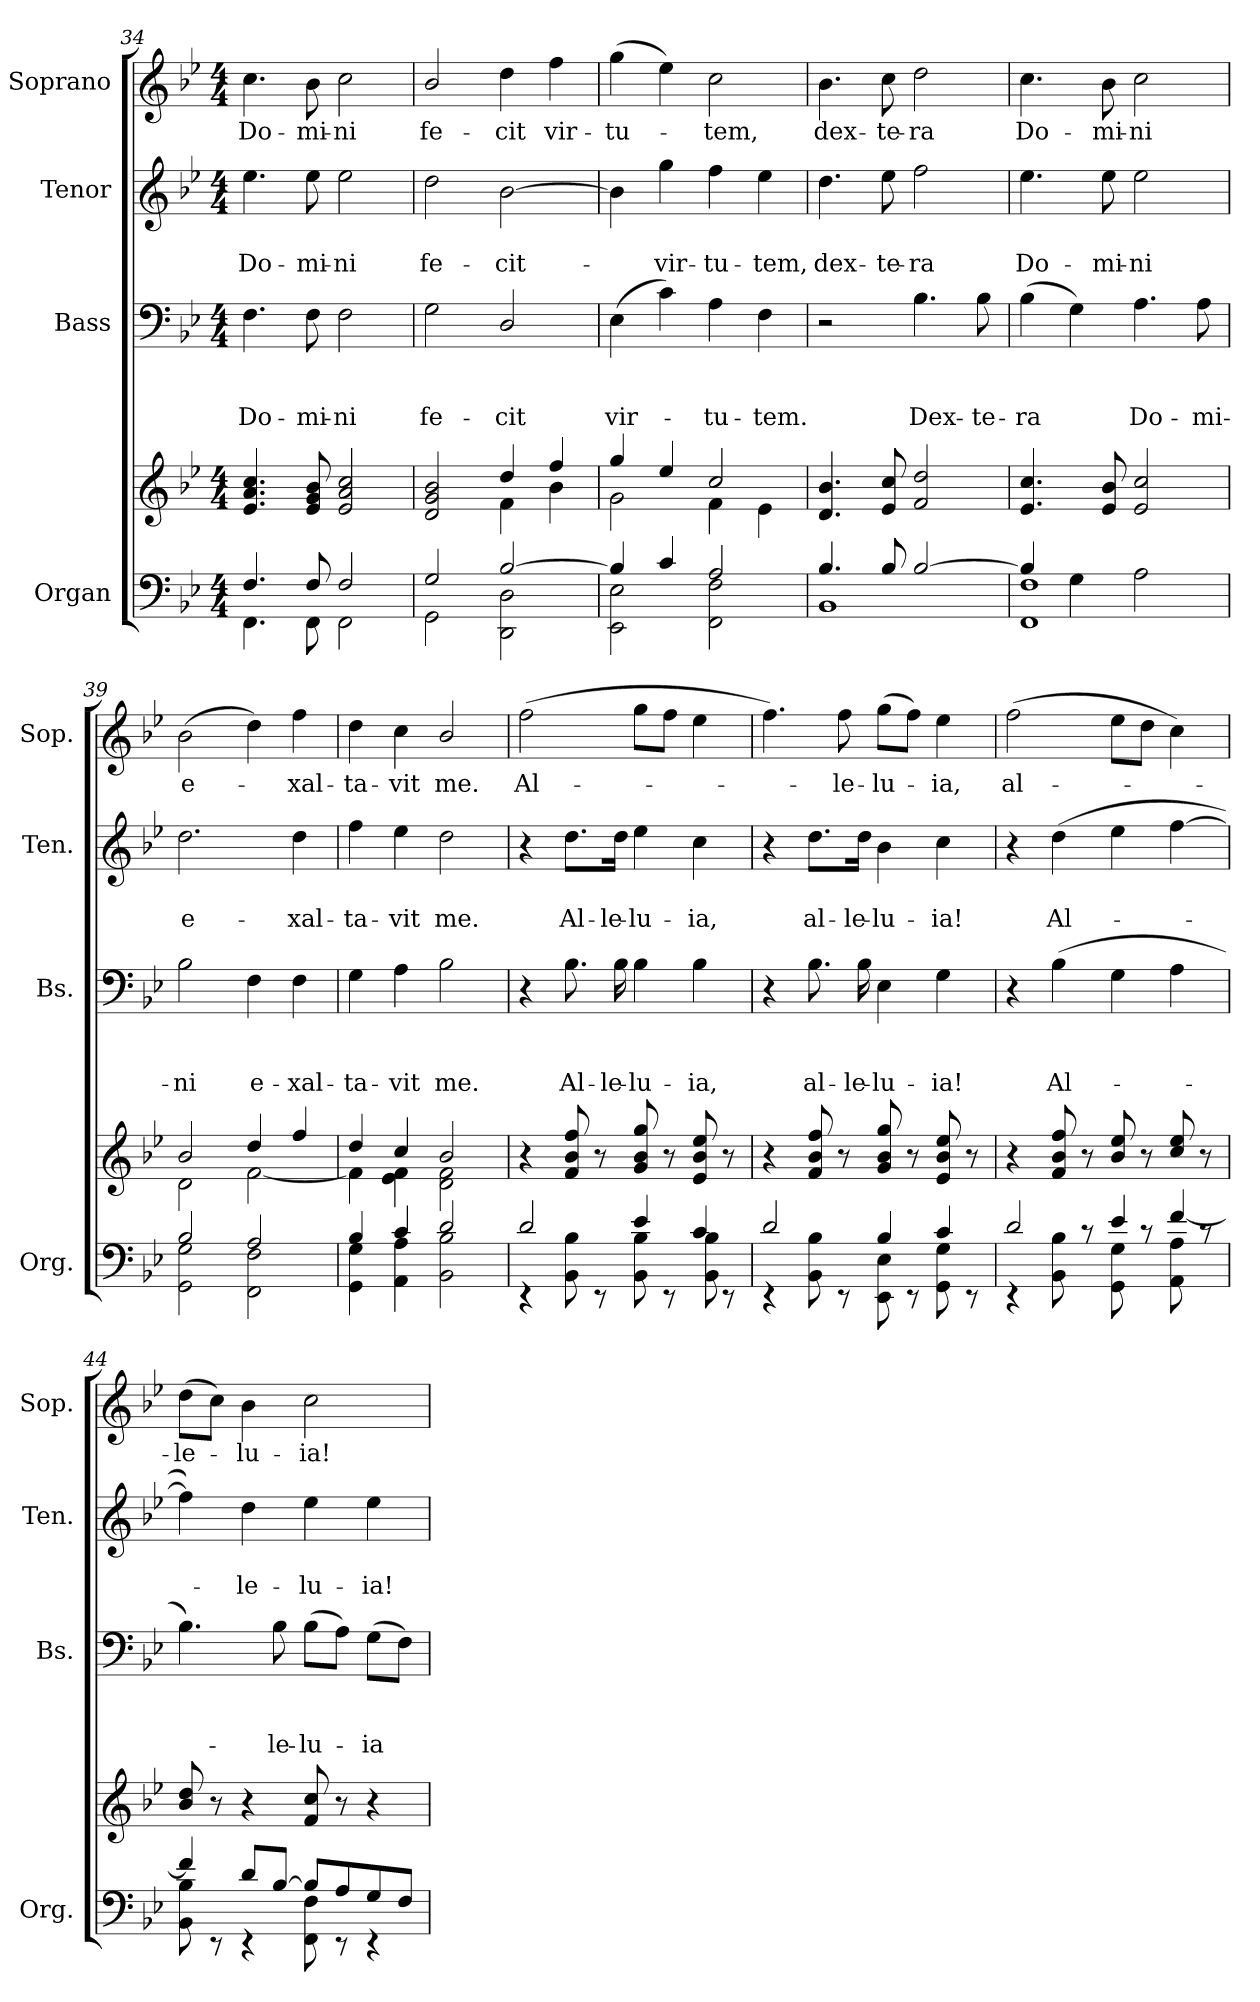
**kern	**kern	**kern	**text	**text	**text	**kern	**text	**text	**kern	**text
*part4	*part4	*part3	*part3	*part3	*part3	*part2	*part2	*part2	*part1	*part1
*staff5	*staff4	*staff3	*staff3	*staff3	*staff3	*staff2	*staff2	*staff2	*staff1	*staff1
*I"Organ	*	*I"Bass	*	*	*	*I"Tenor	*	*	*I"Soprano	*
*I'Org.	*	*I'Bs.	*	*	*	*I'Ten.	*	*	*I'Sop.	*
!!LO:LB:g=z
*clefF4	*clefG2	*clefF4	*	*	*	*clefG2	*	*	*clefG2	*
*	*	*	*	*	*	*ITrd7c12	*	*	*	*
*k[b-e-]	*k[b-e-]	*k[b-e-]	*	*	*	*k[b-e-]	*	*	*k[b-e-]	*
*B-:	*B-:	*B-:	*	*	*	*B-:	*	*	*B-:	*
*M4/4	*M4/4	*M4/4	*	*	*	*M4/4	*	*	*M4/4	*
=34	=34	=34	=34	=34	=34	=34	=34	=34	=34	=34
*^	*^	*	*	*	*	*	*	*	*	*
*	*^	*	*^	*	*	*	*	*	*	*	*	*
!	!	!	!	!	!	!	!	!	!LO:LY:b	!	!	!LO:LY:b	!	!LO:LY:b
4.F/	4.FF\	1ryy	1ryy	1ryy	4.e-/ 4.a/ 4.cc/	4.F\	.	.	Do-	4.e-\	.	Do-	4.cc\	Do-
!	!	!	!	!	!	!	!	!	!LO:LY:b	!	!	!LO:LY:b	!	!LO:LY:b
8F/	8FF\	.	.	.	8e-/ 8g/ 8b-/	8F\	.	.	-mi-	8e-\	.	-mi-	8b-\	-mi-
!	!	!	!	!	!	!	!	!	!LO:LY:b	!	!	!LO:LY:b	!	!LO:LY:b
2F/	2FF\	.	.	.	2e-/ 2a/ 2cc/	2F\	.	.	-ni	2e-\	.	-ni	2cc\	-ni
=35	=35	=35	=35	=35	=35	=35	=35	=35	=35	=35	=35	=35	=35	=35
!	!	!	!	!	!	!	!	!	!LO:LY:b	!	!	!LO:LY:b	!	!LO:LY:b
2G/	2GG\	1ryy	1ryy	2ryy	2d/ 2g/ 2b-/	2G\	.	.	fe-	2d\	.	fe-	2b-/	fe-
!	!	!	!	!	!	!	!	!	!LO:LY:b	!	!	!LO:LY:b	!	!LO:LY:b
[>2B-/	2DD\ 2D\	.	.	4f\	4dd/	2D/	.	.	-cit	[>2B-\	.	-cit-	4dd\	-cit
!	!	!	!	!	!	!	!	!	!	!	!	!	!	!LO:LY:b
.	.	.	.	4b-\	4ff/	.	.	.	.	.	.	.	4ff\	vir-
=36	=36	=36	=36	=36	=36	=36	=36	=36	=36	=36	=36	=36	=36	=36
!	!	!	!	!	!	!	!	!	!LO:LY:b	!	!	!	!	!LO:LY:b
4B-/]	2EE-\ 2E-\	1ryy	1ryy	2g\	4gg/	(>4E-\	.	.	vir-	4B-\]	.	.	(>4gg\	-tu-
!	!	!	!	!	!	!	!	!	!	!	!	!LO:LY:b	!	!
4c/	.	.	.	.	4ee-/	4c\)	.	.	.	4g\	.	-vir-	4ee-\)	.
!	!	!	!	!	!	!	!	!	!LO:LY:b	!	!	!LO:LY:b	!	!LO:LY:b
2A/	2FF\ 2F\	.	.	4f\	2cc/	4A\	.	.	-tu-	4f\	.	-tu-	2cc\	-tem,
!	!	!	!	!	!	!	!	!	!LO:LY:b	!	!	!LO:LY:b	!	!
.	.	.	.	4e-\	.	4F\	.	.	-tem.	4e-\	.	-tem,	.	.
=37	=37	=37	=37	=37	=37	=37	=37	=37	=37	=37	=37	=37	=37	=37
!	!	!	!	!	!	!	!	!	!	!	!	!LO:LY:b	!	!LO:LY:b
4.B-/	1BB-	1ryy	1ryy	1ryy	4.d/ 4.b-/	2r	.	.	.	4.d\	.	dex-	4.b-\	dex-
!	!	!	!	!	!	!	!	!	!	!	!	!LO:LY:b	!	!LO:LY:b
8B-/	.	.	.	.	8e-/ 8cc/	.	.	.	.	8e-\	.	-te-	8cc\	-te-
!	!	!	!	!	!	!	!	!	!LO:LY:b	!	!	!LO:LY:b	!	!LO:LY:b
[>2B-/	.	.	.	.	2f/ 2dd/	4.B-\	.	.	Dex-	2f\	.	-ra	2dd\	-ra
!	!	!	!	!	!	!	!	!	!LO:LY:b	!	!	!	!	!
.	.	.	.	.	.	8B-\	.	.	-te-	.	.	.	.	.
=38	=38	=38	=38	=38	=38	=38	=38	=38	=38	=38	=38	=38	=38	=38
!	!	!	!	!	!	!	!	!	!LO:LY:b	!	!	!LO:LY:b	!	!LO:LY:b
4B-/]	1FF 1F	1ryy	1ryy	1ryy	4.e-/ 4.cc/	(>4B-\	.	.	-ra	4.e-\	.	Do-	4.cc\	Do-
4G\	.	.	.	.	.	4G\)	.	.	.	.	.	.	.	.
!	!	!	!	!	!	!	!	!	!	!	!	!LO:LY:b	!	!LO:LY:b
.	.	.	.	.	8e-/ 8b-/	.	.	.	.	8e-\	.	-mi-	8b-\	-mi-
!	!	!	!	!	!	!	!	!	!LO:LY:b	!	!	!LO:LY:b	!	!LO:LY:b
2A\	.	.	.	.	2e-/ 2cc/	4.A\	.	.	Do-	2e-\	.	-ni	2cc\	-ni
!	!	!	!	!	!	!	!	!	!LO:LY:b	!	!	!	!	!
.	.	.	.	.	.	8A\	.	.	-mi-	.	.	.	.	.
=39	=39	=39	=39	=39	=39	=39	=39	=39	=39	=39	=39	=39	=39	=39
!	!	!	!	!	!	!	!	!	!LO:LY:b	!	!	!LO:LY:b	!	!LO:LY:b
2B-/	2GG\ 2G\	1ryy	1ryy	2d\	2b-/	2B-\	.	.	-ni	2.d\	.	e-	(>2b-\	e-
!	!	!	!	!	!	!	!	!	!LO:LY:b	!	!	!	!	!
2A/	2FF\ 2F\	.	.	[<2f\	4dd/	4F\	.	.	e-	.	.	.	4dd\)	.
!	!	!	!	!	!	!	!	!	!LO:LY:b	!	!	!LO:LY:b	!	!LO:LY:b
.	.	.	.	.	4ff/	4F\	.	.	-xal-	4d\	.	-xal-	4ff\	-xal-
=40	=40	=40	=40	=40	=40	=40	=40	=40	=40	=40	=40	=40	=40	=40
!	!	!	!	!	!	!	!	!	!LO:LY:b	!	!	!LO:LY:b	!	!LO:LY:b
4B-/	4GG\ 4G\	1ryy	1ryy	4f\]	4dd/	4G\	.	.	-ta-	4f\	.	-ta-	4dd\	-ta-
!	!	!	!	!	!	!	!	!	!LO:LY:b	!	!	!LO:LY:b	!	!LO:LY:b
4c/	4AA\ 4A\	.	.	4e-\ 4f\	4cc/	4A\	.	.	-vit	4e-\	.	-vit	4cc\	-vit
!	!	!	!	!	!	!	!	!	!LO:LY:b	!	!	!LO:LY:b	!	!LO:LY:b
2d/	2BB-\ 2B-\	.	.	2d\ 2f\	2b-/	2B-\	.	.	me.	2d\	.	me.	2b-/	me.
!!LO:PB:g=z
=41	=41	=41	=41	=41	=41	=41	=41	=41	=41	=41	=41	=41	=41	=41
!	!	!	!	!	!	!	!	!	!	!	!	!	!	!LO:LY:b
2d/	4rEE	1ryy	1ryy	1ryy	4r	4r	.	.	.	4r	.	.	(>2ff\	Al-
!	!	!	!	!	!	!	!	!	!LO:LY:b	!	!	!LO:LY:b	!	!
.	8BB-\ 8B-\	.	.	.	8f/ 8b-/ 8ff/	8.B-\	.	.	Al-	8.d\L	.	Al-	.	.
.	8rEE	.	.	.	8r	.	.	.	.	.	.	.	.	.
!	!	!	!	!	!	!	!	!	!LO:LY:b	!	!	!LO:LY:b	!	!
.	.	.	.	.	.	16B-\	.	.	-le-	16d\Jk	.	-le-	.	.
!	!	!	!	!	!	!	!	!	!LO:LY:b	!	!	!LO:LY:b	!	!
4e-/	8BB-\ 8B-\	.	.	.	8g/ 8b-/ 8gg/	4B-\	.	.	-lu-	4e-\	.	-lu-	8gg\L	.
.	8rEE	.	.	.	8r	.	.	.	.	.	.	.	8ff\J	.
!	!	!	!	!	!	!	!	!	!LO:LY:b	!	!	!LO:LY:b	!	!
4c/	8BB-\ 8B-\	.	.	.	8e-/ 8b-/ 8ee-/	4B-\	.	.	-ia,	4c\	.	-ia,	4ee-\	.
.	8rEE	.	.	.	8r	.	.	.	.	.	.	.	.	.
=42	=42	=42	=42	=42	=42	=42	=42	=42	=42	=42	=42	=42	=42	=42
4rEE	2d/	1ryy	1ryy	1ryy	4r	4r	.	.	.	4r	.	.	4.ff\)	.
!	!	!	!	!	!	!	!	!	!LO:LY:b	!	!	!LO:LY:b	!	!
8BB-\ 8B-\	.	.	.	.	8f/ 8b-/ 8ff/	8.B-\	.	.	al-	8.d\L	.	al-	.	.
!	!	!	!	!	!	!	!	!	!	!	!	!	!	!LO:LY:b
8rEE	.	.	.	.	8r	.	.	.	.	.	.	.	8ff\	-le-
!	!	!	!	!	!	!	!	!	!LO:LY:b	!	!	!LO:LY:b	!	!
.	.	.	.	.	.	16B-\	.	.	-le-	16d\Jk	.	-le-	.	.
!	!	!	!	!	!	!	!	!	!LO:LY:b	!	!	!LO:LY:b	!	!LO:LY:b
8EE-\ 8E-\	4B-/	.	.	.	8g/ 8b-/ 8gg/	4E-\	.	.	-lu-	4B-\	.	-lu-	(>8gg\L	-lu-
8rEE	.	.	.	.	8r	.	.	.	.	.	.	.	8ff\J)	.
!	!	!	!	!	!	!	!	!	!LO:LY:b	!	!	!LO:LY:b	!	!LO:LY:b
8GG\ 8G\	4c/	.	.	.	8e-/ 8b-/ 8ee-/	4G\	.	.	-ia!	4c\	.	-ia!	4ee-\	-ia,
8rEE	.	.	.	.	8r	.	.	.	.	.	.	.	.	.
=43	=43	=43	=43	=43	=43	=43	=43	=43	=43	=43	=43	=43	=43	=43
!	!	!	!	!	!	!	!	!	!	!	!	!	!	!LO:LY:b
4rEE	2d/	1ryy	1ryy	1ryy	4r	4r	.	.	.	4r	.	.	(>2ff\	al-
!	!	!	!	!	!	!	!	!	!LO:LY:b	!	!	!LO:LY:b	!	!
8BB-\ 8B-\	.	.	.	.	8f/ 8b-/ 8ff/	(>4B-\	.	.	Al-	(>4d\	.	Al-	.	.
8rc	.	.	.	.	8r	.	.	.	.	.	.	.	.	.
8GG\ 8G\	4e-/	.	.	.	8b-/ 8ee-/	4G\	.	.	.	4e-\	.	.	8ee-\L	.
8rc	.	.	.	.	8r	.	.	.	.	.	.	.	8dd\J	.
8AA\ 8A\	[>4f/	.	.	.	8cc/ 8ee-/	4A\	.	.	.	[>4f\	.	.	4cc\)	.
8rc	.	.	.	.	8r	.	.	.	.	.	.	.	.	.
=44	=44	=44	=44	=44	=44	=44	=44	=44	=44	=44	=44	=44	=44	=44
!	!	!	!	!	!	!	!	!	!	!	!	!	!	!LO:LY:b
8BB-\ 8B-\	4f/]	1ryy	1ryy	1ryy	8b-/ 8dd/	4.B-\)	.	.	.	4f\])	.	.	(>8dd\L	-le-
8rEE	.	.	.	.	8r	.	.	.	.	.	.	.	8cc\J)	.
!	!	!	!	!	!	!	!	!	!	!	!	!LO:LY:b	!	!LO:LY:b
8d/L	4rEE	.	.	.	4r	.	.	.	.	4d\	.	-le-	4b-\	-lu-
!	!	!	!	!	!	!	!	!	!LO:LY:b	!	!	!	!	!
[>8B-/J	.	.	.	.	.	8B-\	.	.	-le-	.	.	.	.	.
!	!	!	!	!	!	!	!	!	!LO:LY:b	!	!	!LO:LY:b	!	!LO:LY:b
8B-/L]	8FF\ 8F\	.	.	.	8f/ 8cc/	(>8B-\L	.	.	-lu-	4e-\	.	-lu-	2cc\	-ia!
8A/	8rEE	.	.	.	8r	8A\J)	.	.	.	.	.	.	.	.
!	!	!	!	!	!	!	!	!	!LO:LY:b	!	!	!LO:LY:b	!	!
8G/	4rEE	.	.	.	4r	(>8G\L	.	.	-ia	4e-\	.	-ia!	.	.
8F/J	.	.	.	.	.	8F\J)	.	.	.	.	.	.	.	.
*v	*v	*v	*	*	*	*	*	*	*	*	*	*	*	*
*	*v	*v	*v	*	*	*	*	*	*	*	*	*
=	=	=	=	=	=	=	=	=	=	=
*-	*-	*-	*-	*-	*-	*-	*-	*-	*-	*-
